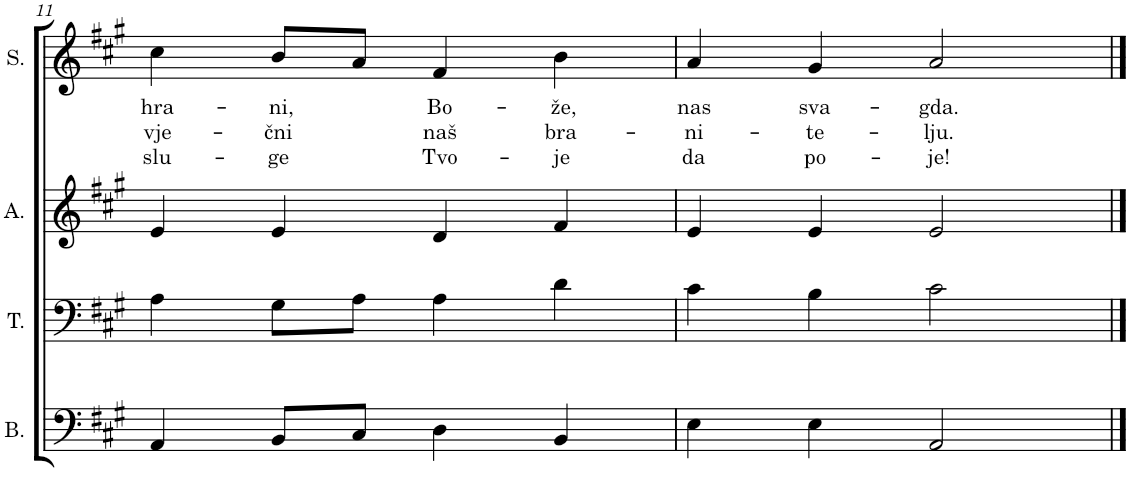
**kern	**kern	**kern	**kern	**text	**text	**text
*part4	*part3	*part2	*part1	*part1	*part1	*part1
*staff4	*staff3	*staff2	*staff1	*staff1	*staff1	*staff1
*I"Bass	*I"Tenor	*I"Alto	*I"Soprano	*	*	*
*I'B.	*I'T.	*I'A.	*I'S.	*	*	*
!!LO:PB:g=z
*clefF4	*clefF4	*clefG2	*clefG2	*	*	*
*k[f#c#g#]	*k[f#c#g#]	*k[f#c#g#]	*k[f#c#g#]	*	*	*
*M4/4	*M4/4	*M4/4	*M4/4	*	*	*
*met(c)	*met(c)	*met(c)	*met(c)	*	*	*
=11	=11	=11	=11	=11	=11	=11
!	!	!	!	!LO:LY:b	!LO:LY:b	!LO:LY:b
4AA/	4A\	4e/	4cc#\	hra-	vje-	slu-
!	!	!	!	!LO:LY:b	!LO:LY:b	!LO:LY:b
8BB/L	8G#\L	4e/	8b/L	-ni,	-čni	-ge
8C#/J	8A\J	.	8a/J	.	.	.
!	!	!	!	!LO:LY:b	!LO:LY:b	!LO:LY:b
4D\	4A\	4d/	4f#/	Bo-	naš	Tvo-
!	!	!	!	!LO:LY:b	!LO:LY:b	!LO:LY:b
4BB/	4d\	4f#/	4b\	-že,	bra-	-je
=12	=12	=12	=12	=12	=12	=12
!	!	!	!	!LO:LY:b	!LO:LY:b	!LO:LY:b
4E\	4c#\	4e/	4a/	nas	-ni-	da
!	!	!	!	!LO:LY:b	!LO:LY:b	!LO:LY:b
4E\	4B\	4e/	4g#/	sva-	-te-	po-
!	!	!	!	!LO:LY:b	!LO:LY:b	!LO:LY:b
2AA/	2c#\	2e/	2a/	-gda.	-lju.	-je!
==	==	==	==	==	==	==
*-	*-	*-	*-	*-	*-	*-
